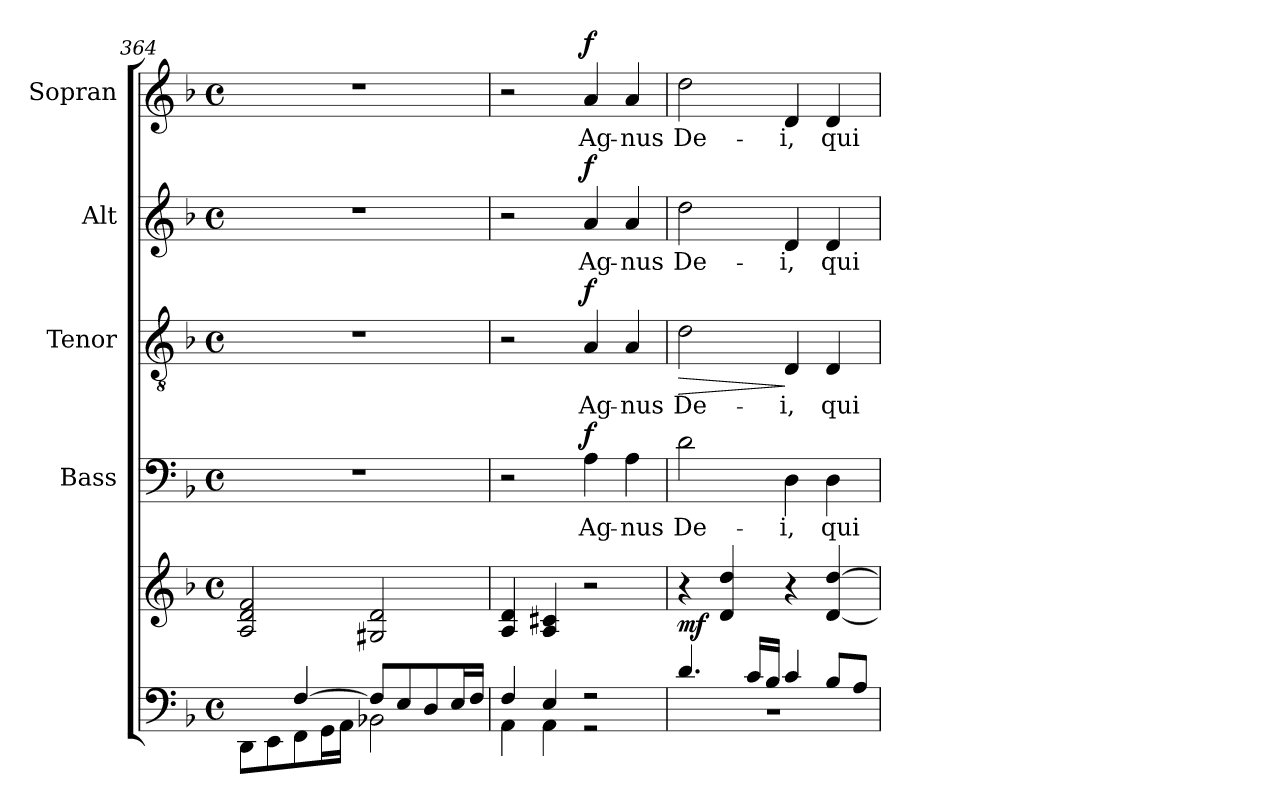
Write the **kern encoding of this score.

**kern	**kern	**dynam	**kern	**text	**dynam	**kern	**text	**dynam	**kern	**text	**dynam	**kern	**text	**dynam
*part5	*part5	*part5	*part4	*part4	*part4	*part3	*part3	*part3	*part2	*part2	*part2	*part1	*part1	*part1
*staff6	*staff5	*staff5/6	*staff4	*staff4	*staff4	*staff3	*staff3	*staff3	*staff2	*staff2	*staff2	*staff1	*staff1	*staff1
*	*	*	*I"Bass	*	*	*I"Tenor	*	*	*I"Alt	*	*	*I"Sopran	*	*
*	*	*	*I'B.	*	*	*I'T.	*	*	*I'A.	*	*	*I'S.	*	*
*clefF4	*clefG2	*	*clefF4	*	*	*clefGv2	*	*	*clefG2	*	*	*clefG2	*	*
*k[b-]	*k[b-]	*	*k[b-]	*	*	*k[b-]	*	*	*k[b-]	*	*	*k[b-]	*	*
*F:	*F:	*	*F:	*	*	*F:	*	*	*F:	*	*	*F:	*	*
*M4/4	*M4/4	*	*M4/4	*	*	*M4/4	*	*	*M4/4	*	*	*M4/4	*	*
*met(c)	*met(c)	*	*met(c)	*	*	*met(c)	*	*	*met(c)	*	*	*met(c)	*	*
=364	=364	=364	=364	=364	=364	=364	=364	=364	=364	=364	=364	=364	=364	=364
*^	*	*	*	*	*	*	*	*	*	*	*	*	*	*
4ryy	8DD\L	2A/ 2d/ 2f/	.	1r	.	.	1r	.	.	1r	.	.	1r	.	.
.	8EE\	.	.	.	.	.	.	.	.	.	.	.	.	.	.
[>4F/	8FF\	.	.	.	.	.	.	.	.	.	.	.	.	.	.
.	16GG\L	.	.	.	.	.	.	.	.	.	.	.	.	.	.
.	16AA\JJ	.	.	.	.	.	.	.	.	.	.	.	.	.	.
8F/L]	2BB-X\	2G#X/ 2d/	.	.	.	.	.	.	.	.	.	.	.	.	.
8E/	.	.	.	.	.	.	.	.	.	.	.	.	.	.	.
8D/	.	.	.	.	.	.	.	.	.	.	.	.	.	.	.
16E/L	.	.	.	.	.	.	.	.	.	.	.	.	.	.	.
16F/JJ	.	.	.	.	.	.	.	.	.	.	.	.	.	.	.
=365	=365	=365	=365	=365	=365	=365	=365	=365	=365	=365	=365	=365	=365	=365	=365
4F/	4AA\	4A/ 4d/	.	2r	.	.	2r	.	.	2r	.	.	2r	.	.
4E/	4AA\	4A/ 4c#X/	.	.	.	.	.	.	.	.	.	.	.	.	.
!	!	!	!	!	!LO:LY:b	!LO:DY:a	!	!LO:LY:b	!LO:DY:a	!	!LO:LY:b	!LO:DY:a	!	!LO:LY:b	!LO:DY:a
2r	2r	2r	.	4A\	Ag-	f	4A/	Ag-	f	4a/	Ag-	f	4a/	Ag-	f
!	!	!	!	!	!LO:LY:b	!	!	!LO:LY:b	!	!	!LO:LY:b	!	!	!LO:LY:b	!
.	.	.	.	4A\	-nus	.	4A/	-nus	.	4a/	-nus	.	4a/	-nus	.
!!LO:LB:g=z
=366	=366	=366	=366	=366	=366	=366	=366	=366	=366	=366	=366	=366	=366	=366	=366
!	!	!	!LO:DY:b	!	!LO:LY:b	!	!	!LO:LY:b	!LO:HP:b	!	!LO:LY:b	!	!	!LO:LY:b	!
4.d/	1r	4r	mf	2d\	De-	.	2d\	De-	>	2dd\	De-	.	2dd\	De-	.
.	.	4d/ 4dd/	.	.	.	.	.	.	.	.	.	.	.	.	.
16c/LL	.	.	.	.	.	.	.	.	.	.	.	.	.	.	.
16B-/JJ	.	.	.	.	.	.	.	.	.	.	.	.	.	.	.
!	!	!	!	!	!LO:LY:b	!	!	!LO:LY:b	!	!	!LO:LY:b	!	!	!LO:LY:b	!
4c/	.	4r	.	4D\	-i,	.	4D/	-i,	]	4d/	-i,	.	4d/	-i,	.
!	!	!	!	!	!LO:LY:b	!	!	!LO:LY:b	!	!	!LO:LY:b	!	!	!LO:LY:b	!
8B-/L	.	[4d/ [4dd/	.	4D\	qui	.	4D/	qui	.	4d/	qui	.	4d/	qui	.
8A/J	.	.	.	.	.	.	.	.	.	.	.	.	.	.	.
*v	*v	*	*	*	*	*	*	*	*	*	*	*	*	*	*
=	=	=	=	=	=	=	=	=	=	=	=	=	=	=
*-	*-	*-	*-	*-	*-	*-	*-	*-	*-	*-	*-	*-	*-	*-
